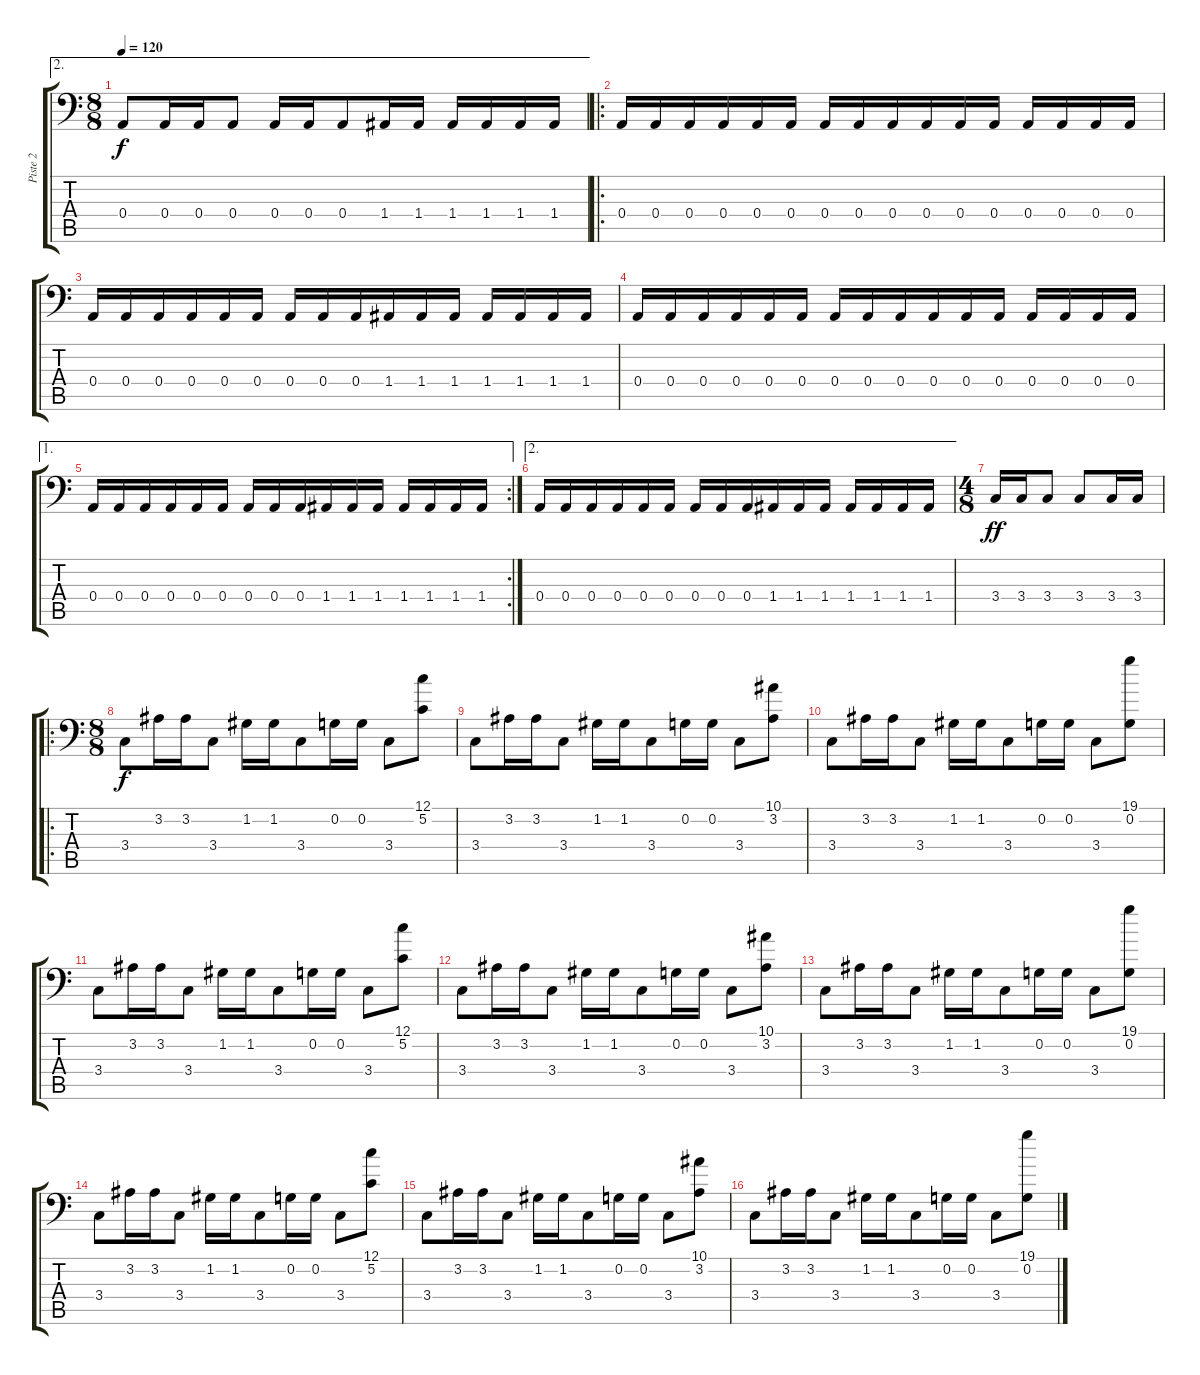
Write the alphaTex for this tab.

\track ("Piste 2" "Piste 2") {instrument acousticguitarnylon}
\staff {score tabs}
\tuning (C3 G2 D2 A1 E1 B0) {hide}
\ae 2
\ts (8 8)
\tempo 120
\clef f4
\ks c
0.4.8{dy f} 0.4.16 0.4.16 0.4.8 0.4.16 0.4.16 0.4.8 1.4.16 1.4.16 1.4.16 1.4.16 1.4.16 1.4.16 |
\ro
0.4.16 0.4.16 0.4.16 0.4.16 0.4.16 0.4.16 0.4.16 0.4.16 0.4.16 0.4.16 0.4.16 0.4.16 0.4.16 0.4.16 0.4.16 0.4.16 |
0.4.16 0.4.16 0.4.16 0.4.16 0.4.16 0.4.16 0.4.16 0.4.16 0.4.16 1.4.16 1.4.16 1.4.16 1.4.16 1.4.16 1.4.16 1.4.16 |
0.4.16 0.4.16 0.4.16 0.4.16 0.4.16 0.4.16 0.4.16 0.4.16 0.4.16 0.4.16 0.4.16 0.4.16 0.4.16 0.4.16 0.4.16 0.4.16 |
\ae 1
\rc 2
0.4.16 0.4.16 0.4.16 0.4.16 0.4.16 0.4.16 0.4.16 0.4.16 0.4.16 1.4.16 1.4.16 1.4.16 1.4.16 1.4.16 1.4.16 1.4.16 |
\ae 2
0.4.16 0.4.16 0.4.16 0.4.16 0.4.16 0.4.16 0.4.16 0.4.16 0.4.16 1.4.16 1.4.16 1.4.16 1.4.16 1.4.16 1.4.16 1.4.16 |
\ts (4 8)
3.4.16{dy ff} 3.4.16 3.4.8 3.4.8 3.4.16 3.4.16 |
\ro
\ts (8 8)
3.4.8{dy f} 3.2.16 3.2.16 3.4.8 1.2.16 1.2.16 3.4.8 0.2.16 0.2.16 3.4.8 (12.1 5.2).8 |
3.4.8 3.2.16 3.2.16 3.4.8 1.2.16 1.2.16 3.4.8 0.2.16 0.2.16 3.4.8 (10.1 3.2).8 |
3.4.8 3.2.16 3.2.16 3.4.8 1.2.16 1.2.16 3.4.8 0.2.16 0.2.16 3.4.8 (19.1 0.2).8 |
3.4.8 3.2.16 3.2.16 3.4.8 1.2.16 1.2.16 3.4.8 0.2.16 0.2.16 3.4.8 (12.1 5.2).8 |
3.4.8 3.2.16 3.2.16 3.4.8 1.2.16 1.2.16 3.4.8 0.2.16 0.2.16 3.4.8 (10.1 3.2).8 |
3.4.8 3.2.16 3.2.16 3.4.8 1.2.16 1.2.16 3.4.8 0.2.16 0.2.16 3.4.8 (19.1 0.2).8 |
3.4.8 3.2.16 3.2.16 3.4.8 1.2.16 1.2.16 3.4.8 0.2.16 0.2.16 3.4.8 (12.1 5.2).8 |
3.4.8 3.2.16 3.2.16 3.4.8 1.2.16 1.2.16 3.4.8 0.2.16 0.2.16 3.4.8 (10.1 3.2).8 |
3.4.8 3.2.16 3.2.16 3.4.8 1.2.16 1.2.16 3.4.8 0.2.16 0.2.16 3.4.8 (19.1 0.2).8
